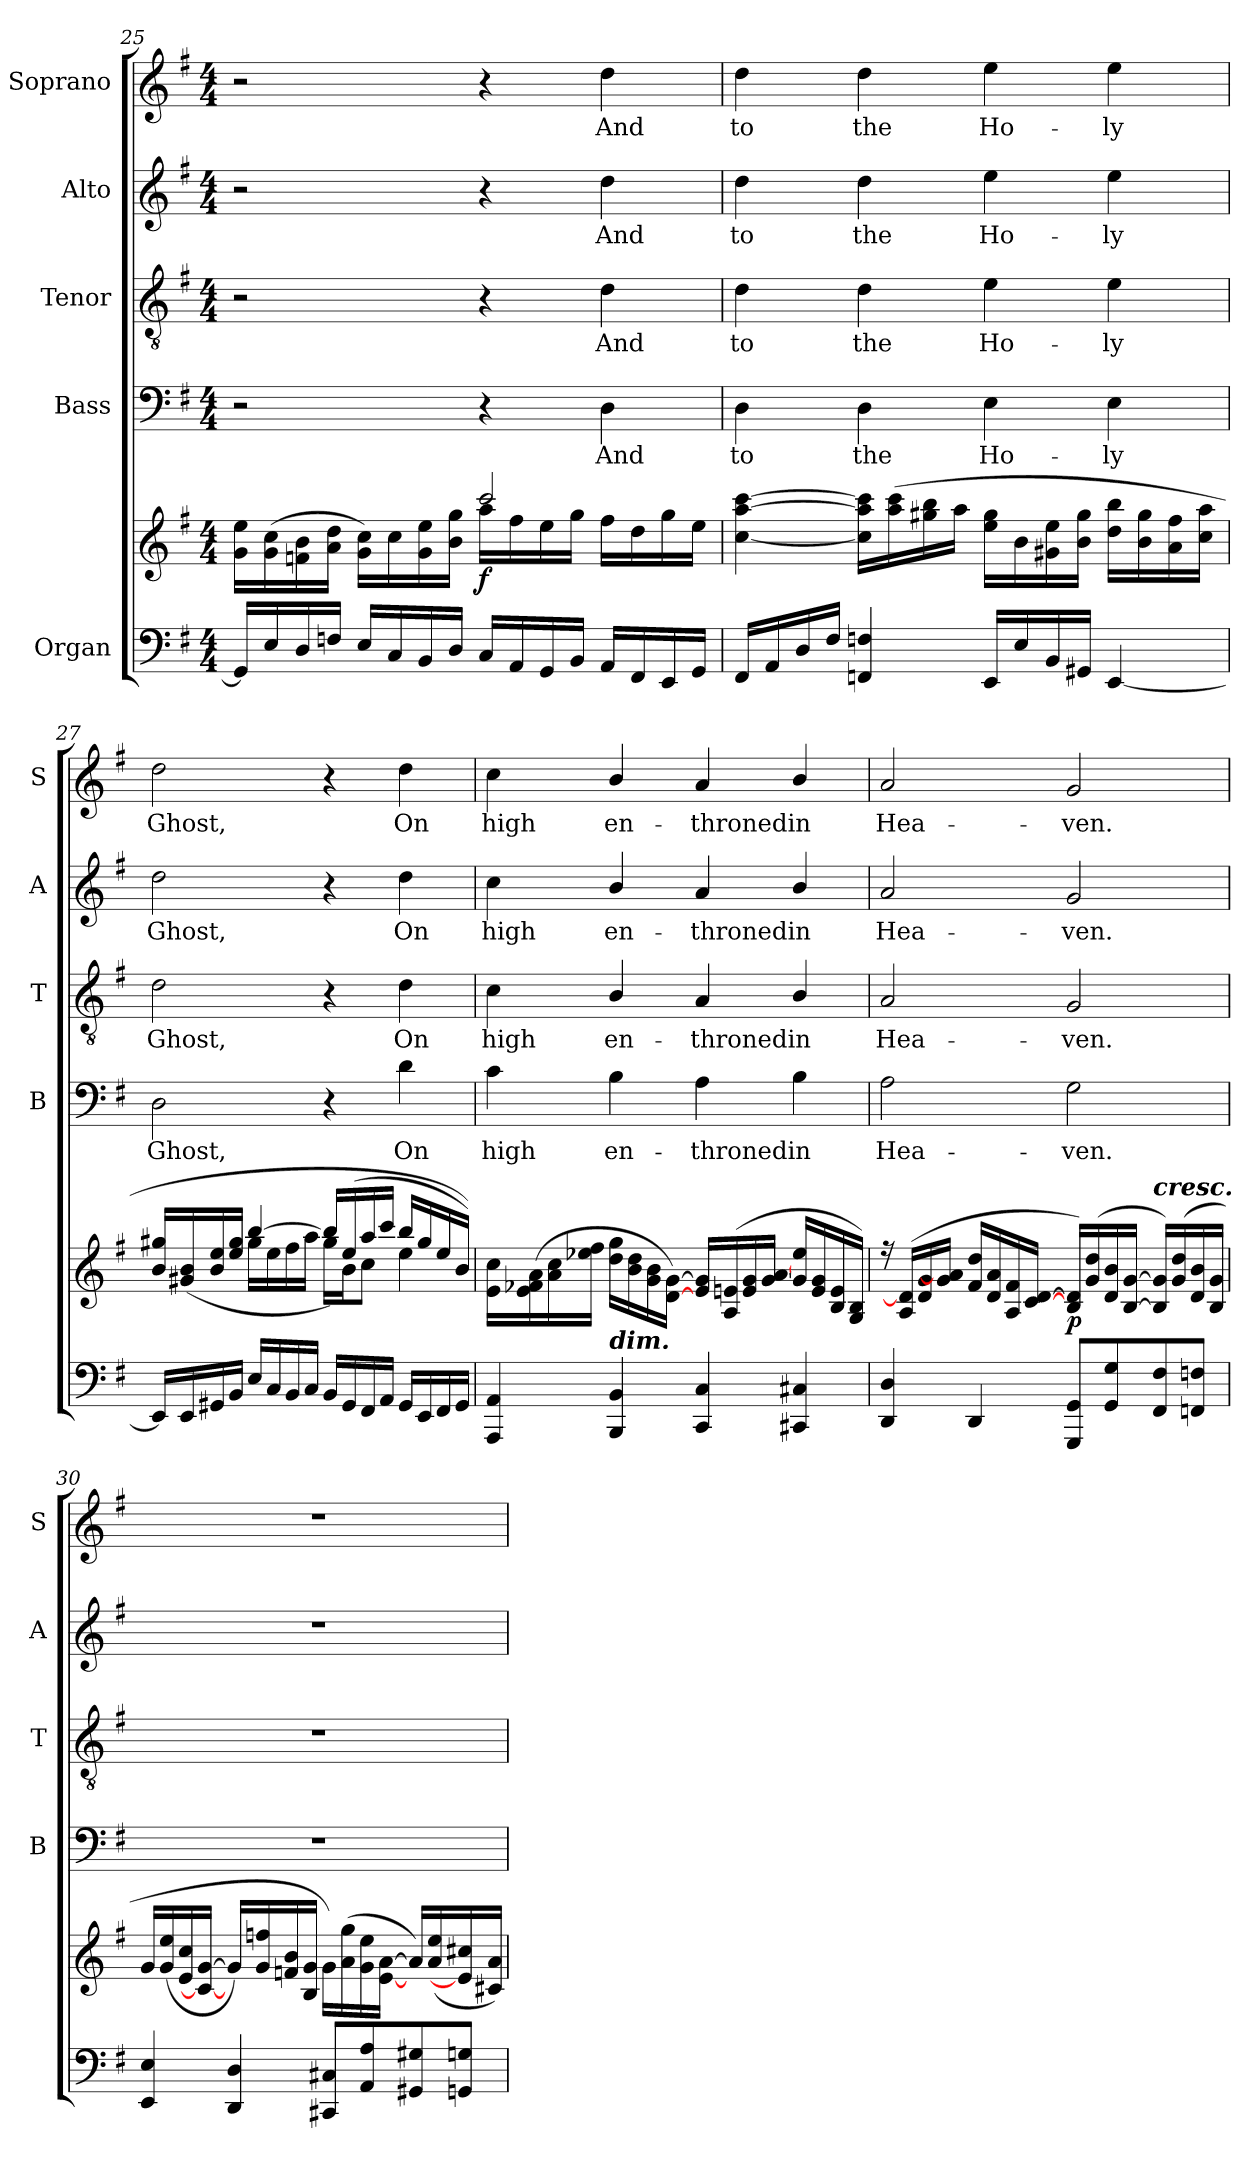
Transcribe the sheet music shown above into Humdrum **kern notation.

**kern	**kern	**dynam	**kern	**text	**kern	**text	**kern	**text	**kern	**text
*part5	*part5	*part5	*part4	*part4	*part3	*part3	*part2	*part2	*part1	*part1
*staff6	*staff5	*staff5/6	*staff4	*staff4	*staff3	*staff3	*staff2	*staff2	*staff1	*staff1
*I"Organ	*	*	*I"Bass	*	*I"Tenor	*	*I"Alto	*	*I"Soprano	*
*	*	*	*I'B	*	*I'T	*	*I'A	*	*I'S	*
*clefF4	*clefG2	*	*clefF4	*	*clefGv2	*	*clefG2	*	*clefG2	*
*k[f#]	*k[f#]	*	*k[f#]	*	*k[f#]	*	*k[f#]	*	*k[f#]	*
*G:	*G:	*	*G:	*	*G:	*	*G:	*	*G:	*
*M4/4	*M4/4	*	*M4/4	*	*M4/4	*	*M4/4	*	*M4/4	*
=25	=25	=25	=25	=25	=25	=25	=25	=25	=25	=25
*	*^	*	*	*	*	*	*	*	*	*
16GG/LL]	16g\ 16ee\LL	2ryy	.	2r	.	2r	.	2r	.	2r	.
16E/	(>16g\ 16cc\	.	.	.	.	.	.	.	.	.	.
16D/	16fn\ 16b\	.	.	.	.	.	.	.	.	.	.
16Fn/JJ	16a\ 16dd\JJ	.	.	.	.	.	.	.	.	.	.
16E/LL	16g\ 16cc\LL)	.	.	.	.	.	.	.	.	.	.
16C/	16cc\	.	.	.	.	.	.	.	.	.	.
16BB/	16g\ 16ee\	.	.	.	.	.	.	.	.	.	.
16D/JJ	16b\ 16gg\JJ	.	.	.	.	.	.	.	.	.	.
!	!	!	!LO:DY:b	!	!	!	!	!	!	!	!
16C/LL	2ccc/	16aa\LL	f	4r	.	4r	.	4r	.	4r	.
16AA/	.	16ff#i\	.	.	.	.	.	.	.	.	.
16GG/	.	16ee\	.	.	.	.	.	.	.	.	.
16BB/JJ	.	16gg\JJ	.	.	.	.	.	.	.	.	.
!	!	!	!	!	!LO:LY:b	!	!LO:LY:b	!	!LO:LY:b	!	!LO:LY:b
16AA/LL	.	16ff#\LL	.	4D\	And	4d\	And	4dd\	And	4dd\	And
16FF#/	.	16dd\	.	.	.	.	.	.	.	.	.
16EE/	.	16gg\	.	.	.	.	.	.	.	.	.
16GG/JJ	.	16ee\JJ	.	.	.	.	.	.	.	.	.
=26	=26	=26	=26	=26	=26	=26	=26	=26	=26	=26	=26
!	!	!	!	!	!LO:LY:b	!	!LO:LY:b	!	!LO:LY:b	!	!LO:LY:b
16FF#/LL	[4cc\ [4aa\ [4ccc\	2ryy	.	4D\	to	4d\	to	4dd\	to	4dd\	to
16AA/	.	.	.	.	.	.	.	.	.	.	.
16D/	.	.	.	.	.	.	.	.	.	.	.
16F#/JJ	.	.	.	.	.	.	.	.	.	.	.
!	!	!	!	!	!LO:LY:b	!	!LO:LY:b	!	!LO:LY:b	!	!LO:LY:b
4FFn/ 4Fn/	16cc\] 16aa\] 16ccc\]LL	.	.	4D\	the	4d\	the	4dd\	the	4dd\	the
.	(>16aa\ 16ccc\	.	.	.	.	.	.	.	.	.	.
.	16gg#X\ 16bb\	.	.	.	.	.	.	.	.	.	.
.	16aa\JJ	.	.	.	.	.	.	.	.	.	.
!	!	!	!	!	!LO:LY:b	!	!LO:LY:b	!	!LO:LY:b	!	!LO:LY:b
16EE/LL	16ee\ 16gg#\LL	2ryy	.	4E\	Ho-	4e\	Ho-	4ee\	Ho-	4ee\	Ho-
16E/	16b\	.	.	.	.	.	.	.	.	.	.
16BB/	16g#X\ 16ee\	.	.	.	.	.	.	.	.	.	.
16GG#X/JJ	16b\ 16gg#\JJ	.	.	.	.	.	.	.	.	.	.
!	!	!	!	!	!LO:LY:b	!	!LO:LY:b	!	!LO:LY:b	!	!LO:LY:b
[4EE/	16dd\ 16bb\LL	.	.	4E\	-ly	4e\	-ly	4ee\	-ly	4ee\	-ly
.	16b\ 16gg#\	.	.	.	.	.	.	.	.	.	.
.	16a\ 16ff#i\	.	.	.	.	.	.	.	.	.	.
.	16cc\ 16aa\JJ	.	.	.	.	.	.	.	.	.	.
!!LO:LB:g=z
=27	=27	=27	=27	=27	=27	=27	=27	=27	=27	=27	=27
!	!	!	!	!	!LO:LY:b	!	!LO:LY:b	!	!LO:LY:b	!	!LO:LY:b
16EE/LL]	16b/ 16gg#X/LL	4ryy	.	2D\	Ghost,	2d\	Ghost,	2dd\	Ghost,	2dd\	Ghost,
16EE/	(>16g#X/ 16b/	.	.	.	.	.	.	.	.	.	.
16GG#X/	16b/ 16ee/	.	.	.	.	.	.	.	.	.	.
16BB/JJ	16ee/ 16gg#/JJ	.	.	.	.	.	.	.	.	.	.
16E/LL	[4bb/	16gg#\LL	.	.	.	.	.	.	.	.	.
16C/	.	16ee\	.	.	.	.	.	.	.	.	.
16BB/	.	16ff#\	.	.	.	.	.	.	.	.	.
16C/JJ	.	16aa\JJ	.	.	.	.	.	.	.	.	.
16BB/LL	16bb/LL])	16gg#\LL	.	4r	.	4r	.	4r	.	4r	.
16GG#/	(<16ee/	16b\J	.	.	.	.	.	.	.	.	.
16FF#/	16aa/	8cc\J	.	.	.	.	.	.	.	.	.
16AA/JJ	16ccc/JJ	.	.	.	.	.	.	.	.	.	.
!	!	!	!	!	!LO:LY:b	!	!LO:LY:b	!	!LO:LY:b	!	!LO:LY:b
16GG#/LL	16bb/LL	4ee\	.	4d\	On	4d\	On	4dd\	On	4dd\	On
16EE/	16gg#/	.	.	.	.	.	.	.	.	.	.
16FF#/	16ee/	.	.	.	.	.	.	.	.	.	.
16GG#/JJ	16b/JJ))	.	.	.	.	.	.	.	.	.	.
=28	=28	=28	=28	=28	=28	=28	=28	=28	=28	=28	=28
!	!	!	!	!	!LO:LY:b	!	!LO:LY:b	!	!LO:LY:b	!	!LO:LY:b
4AAA/ 4AA/	16e\ 16cc\LL	1ryy	.	4c\	high	4c\	high	4cc\	high	4cc\	high
.	(>16e\ 16f-X\ 16a\	.	.	.	.	.	.	.	.	.	.
.	16a\ 16cc\	.	.	.	.	.	.	.	.	.	.
.	16ee-X\ 16ff#\JJ	.	.	.	.	.	.	.	.	.	.
!LO:TX:a:Bi:t=dim.	!	!	!	!	!	!	!	!	!	!	!
!	!	!	!	!	!LO:LY:b	!	!LO:LY:b	!	!LO:LY:b	!	!LO:LY:b
4BBB/ 4BB/	16dd\ 16gg\LL	.	.	4B\	en-	4B/	en-	4b/	en-	4b/	en-
.	16b\ 16dd\	.	.	.	.	.	.	.	.	.	.
.	16g\ 16b\	.	.	.	.	.	.	.	.	.	.
.	[16d\ [16g\JJ)	.	.	.	.	.	.	.	.	.	.
!	!	!	!	!	!LO:LY:b	!	!LO:LY:b	!	!LO:LY:b	!	!LO:LY:b
4CC/ 4C/	16e/ 16g/]LL	.	.	4A\	-throned	4A/	-throned	4a/	-throned	4a/	-throned
.	(<16A/ 16eni/	.	.	.	.	.	.	.	.	.	.
.	16e/ 16g/	.	.	.	.	.	.	.	.	.	.
.	[16g/ [16a/JJ	.	.	.	.	.	.	.	.	.	.
!	!	!	!	!	!LO:LY:b	!	!LO:LY:b	!	!LO:LY:b	!	!LO:LY:b
4CC#X/ 4C#X/	16g/] 16ee-/LL	.	.	4B\	in	4B/	in	4b/	in	4b/	in
.	16e/ 16g/	.	.	.	.	.	.	.	.	.	.
.	16B/ 16e/	.	.	.	.	.	.	.	.	.	.
.	16G/ 16B/JJ)	.	.	.	.	.	.	.	.	.	.
!!LO:PB:g=z
=29	=29	=29	=29	=29	=29	=29	=29	=29	=29	=29	=29
!	!	!	!	!	!LO:LY:b	!	!LO:LY:b	!	!LO:LY:b	!	!LO:LY:b
4DD/ 4D/	16r	1ryy	.	2A\	Hea-	2A/	Hea-	2a/	Hea-	2a/	Hea-
.	(<16A/ 16d/]LL	.	.	.	.	.	.	.	.	.	.
.	16d/ 16g/	.	.	.	.	.	.	.	.	.	.
.	16g/ 16a/]JJ	.	.	.	.	.	.	.	.	.	.
4DD/	16f#/ 16dd/LL	.	.	.	.	.	.	.	.	.	.
.	16d/ 16a/	.	.	.	.	.	.	.	.	.	.
.	16A/ 16f#/	.	.	.	.	.	.	.	.	.	.
.	[16c/ [16d/JJ	.	.	.	.	.	.	.	.	.	.
!	!	!	!LO:DY:b	!	!LO:LY:b	!	!LO:LY:b	!	!LO:LY:b	!	!LO:LY:b
8GGG/ 8GG/L	16B/ 16d/]LL)	.	p	2G\	-ven.	2G/	-ven.	2g/	-ven.	2g/	-ven.
.	(<16g/ 16dd/	.	.	.	.	.	.	.	.	.	.
8GG/ 8G/	16d/ 16b/	.	.	.	.	.	.	.	.	.	.
.	[16B/ [16g/JJ	.	.	.	.	.	.	.	.	.	.
!	!LO:TX:a:Bi:t=cresc.	!	!	!	!	!	!	!	!	!	!
8FF#/ 8F#/	16B/] 16g/]LL)	.	.	.	.	.	.	.	.	.	.
.	(<16g/ 16dd/	.	.	.	.	.	.	.	.	.	.
8FFn/ 8Fn/J	16d/ 16b/	.	.	.	.	.	.	.	.	.	.
.	16B/ 16g/JJ	.	.	.	.	.	.	.	.	.	.
*	*v	*v	*	*	*	*	*	*	*	*	*
!!LO:LB:g=z
=30	=30	=30	=30	=30	=30	=30	=30	=30	=30	=30
4EE/ 4E/	16g/LL	.	1r	.	1r	.	1r	.	1r	.
.	(<16g/ 16ee/	.	.	.	.	.	.	.	.	.
.	16e/ 16cc/	.	.	.	.	.	.	.	.	.
.	16c/_ [16g/JJ	.	.	.	.	.	.	.	.	.
4DD/ 4D/	16g/LL])	.	.	.	.	.	.	.	.	.
.	16g/ 16ffn/	.	.	.	.	.	.	.	.	.
.	16fn/ 16b/	.	.	.	.	.	.	.	.	.
.	16B/ 16g/JJ	.	.	.	.	.	.	.	.	.
8CC#X/ 8C#X/L	16g\LL)	.	.	.	.	.	.	.	.	.
.	(>16a\ 16gg\	.	.	.	.	.	.	.	.	.
8AA/ 8A/	16g\ 16ee\	.	.	.	.	.	.	.	.	.
.	[16e\ [16a\JJ	.	.	.	.	.	.	.	.	.
8GG#X/ 8G#X/	16a/LL])	.	.	.	.	.	.	.	.	.
.	(<16a/ 16ee/	.	.	.	.	.	.	.	.	.
8GGn/ 8Gn/J	16e/] 16cc#X/	.	.	.	.	.	.	.	.	.
.	16c#X/ 16a/JJ)	.	.	.	.	.	.	.	.	.
=	=	=	=	=	=	=	=	=	=	=
*-	*-	*-	*-	*-	*-	*-	*-	*-	*-	*-
